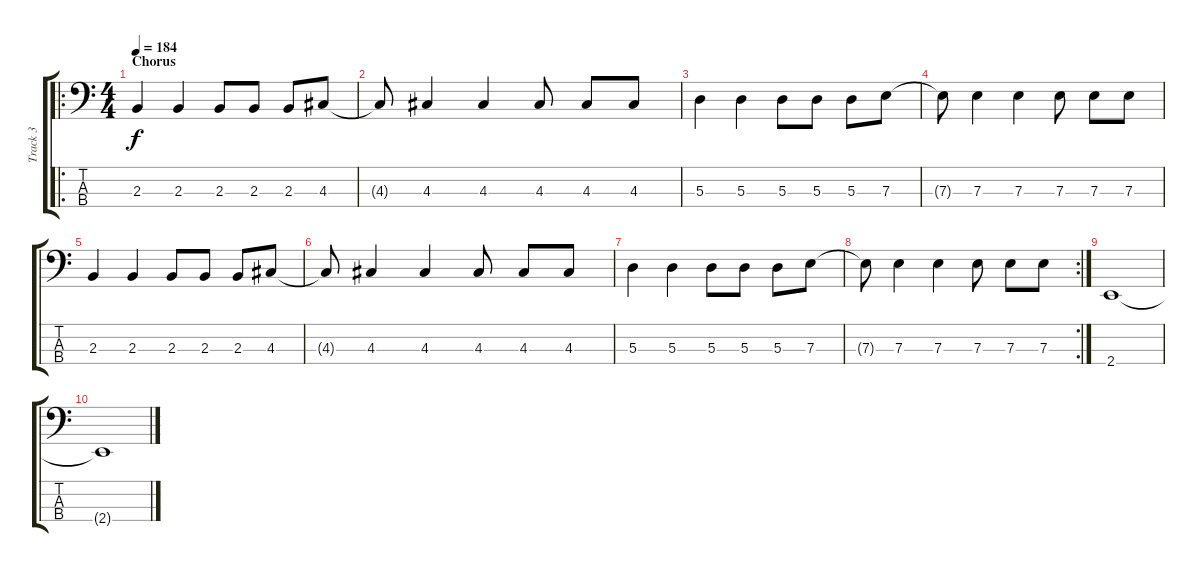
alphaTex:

\track ("Track 3" "Track 3") {instrument electricbassfinger}
\staff {score tabs}
\tuning (G2 D2 A1 D1) {hide}
\ro
\ts (4 4)
\section ("" "Chorus")
\tempo 184
\clef f4
\ks c
2.3.4{dy f} 2.3.4 2.3.8 2.3.8 2.3.8 4.3.8 |
4.3{t}.8 4.3.4 4.3.4 4.3.8 4.3.8 4.3.8 |
5.3.4 5.3.4 5.3.8 5.3.8 5.3.8 7.3.8 |
7.3{t}.8 7.3.4 7.3.4 7.3.8 7.3.8 7.3.8 |
2.3.4 2.3.4 2.3.8 2.3.8 2.3.8 4.3.8 |
4.3{t}.8 4.3.4 4.3.4 4.3.8 4.3.8 4.3.8 |
5.3.4 5.3.4 5.3.8 5.3.8 5.3.8 7.3.8 |
\rc 2
7.3{t}.8 7.3.4 7.3.4 7.3.8 7.3.8 7.3.8 |
2.4.1 |
2.4{t}.1
